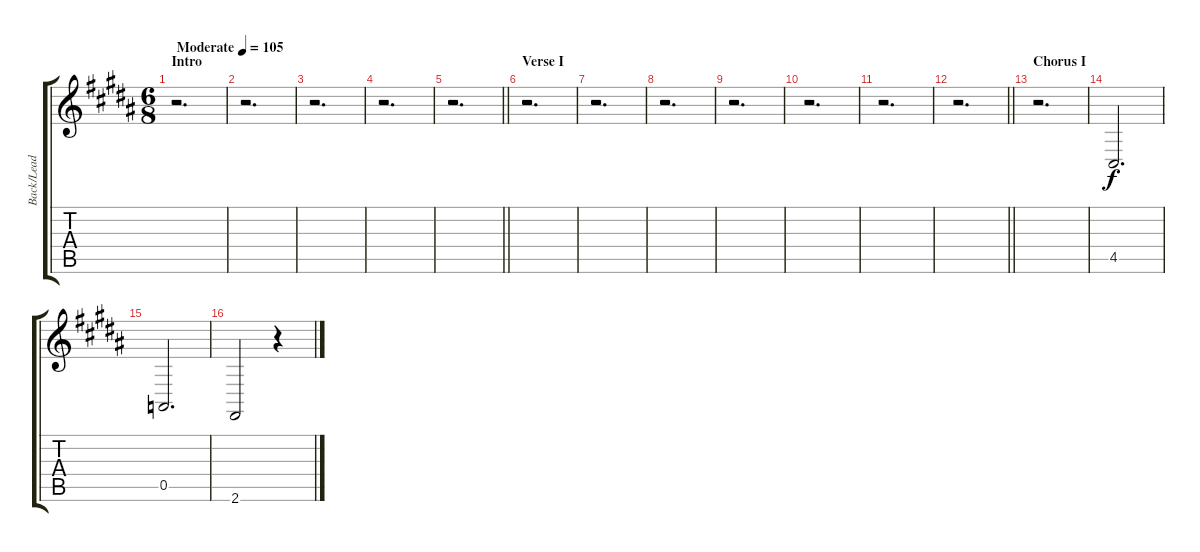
\track ("Back/Lead Vocals" "Back/Lead ") {instrument tuba}
\staff {score tabs}
\tuning (E4 B3 G3 D3 A2 E2) {hide}
\ts (6 8)
\section ("" "Intro")
\tempo (105 "Moderate")
\clef g2
\ks b
r.2{d dy f instrument tuba} |
r.2{d} |
r.2{d} |
r.2{d} |
\barLineRight lightlight
r.2{d} |
\section ("" "Verse I")
r.2{d} |
r.2{d} |
r.2{d} |
r.2{d} |
r.2{d} |
r.2{d} |
\barLineRight lightlight
r.2{d} |
\section ("" "Chorus I")
r.2{d} |
4.5.2{d} |
0.5.2{d} |
2.6.2 r.4
